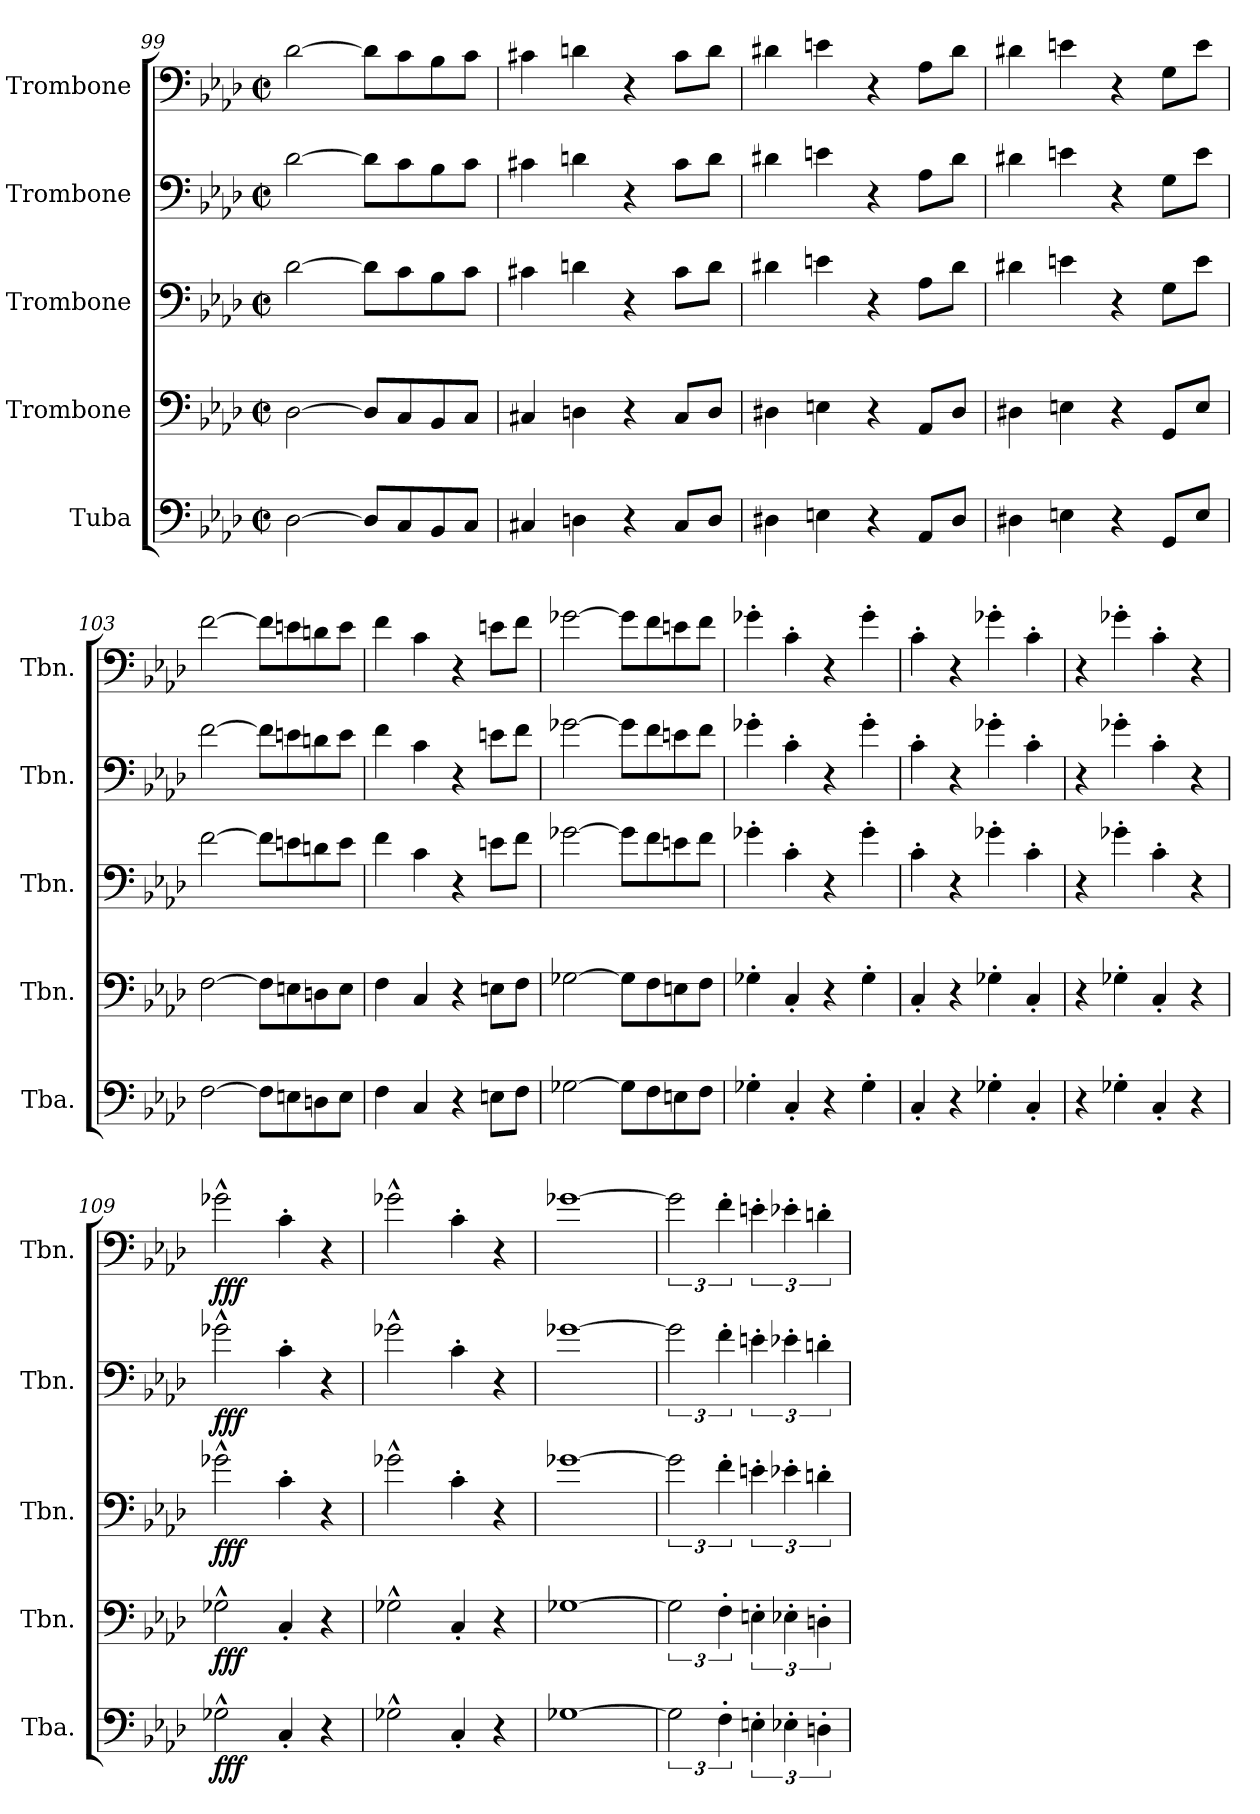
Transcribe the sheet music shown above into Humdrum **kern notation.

**kern	**dynam	**kern	**dynam	**kern	**dynam	**kern	**dynam	**kern	**dynam
*part5	*part5	*part4	*part4	*part3	*part3	*part2	*part2	*part1	*part1
*staff5	*staff5	*staff4	*staff4	*staff3	*staff3	*staff2	*staff2	*staff1	*staff1
*I"Tuba	*	*I"Trombone	*	*I"Trombone	*	*I"Trombone	*	*I"Trombone	*
*I'Tba.	*	*I'Tbn.	*	*I'Tbn.	*	*I'Tbn.	*	*I'Tbn.	*
*clefF4	*	*clefF4	*	*clefF4	*	*clefF4	*	*clefF4	*
*k[b-e-a-d-]	*	*k[b-e-a-d-]	*	*k[b-e-a-d-]	*	*k[b-e-a-d-]	*	*k[b-e-a-d-]	*
*M2/2	*	*M2/2	*	*M2/2	*	*M2/2	*	*M2/2	*
*met(c|)	*	*met(c|)	*	*met(c|)	*	*met(c|)	*	*met(c|)	*
=99	=99	=99	=99	=99	=99	=99	=99	=99	=99
[2D-\	.	[2D-\	.	[2d-\	.	[2d-\	.	[2d-\	.
8D-/L]	.	8D-/L]	.	8d-\L]	.	8d-\L]	.	8d-\L]	.
8C/	.	8C/	.	8c\	.	8c\	.	8c\	.
8BB-/	.	8BB-/	.	8B-\	.	8B-\	.	8B-\	.
8C/J	.	8C/J	.	8c\J	.	8c\J	.	8c\J	.
=100	=100	=100	=100	=100	=100	=100	=100	=100	=100
4C#X/	.	4C#X/	.	4c#X\	.	4c#X\	.	4c#X\	.
4Dn\	.	4Dn\	.	4dn\	.	4dn\	.	4dn\	.
4r	.	4r	.	4r	.	4r	.	4r	.
8C#/L	.	8C#/L	.	8c#\L	.	8c#\L	.	8c#\L	.
8D/J	.	8D/J	.	8d\J	.	8d\J	.	8d\J	.
=101	=101	=101	=101	=101	=101	=101	=101	=101	=101
4D#X\	.	4D#X\	.	4d#X\	.	4d#X\	.	4d#X\	.
4En\	.	4En\	.	4en\	.	4en\	.	4en\	.
4r	.	4r	.	4r	.	4r	.	4r	.
8AA-/L	.	8AA-/L	.	8A-\L	.	8A-\L	.	8A-\L	.
8D#/J	.	8D#/J	.	8d#\J	.	8d#\J	.	8d#\J	.
!!LO:PB:g=z
=102	=102	=102	=102	=102	=102	=102	=102	=102	=102
4D#X\	.	4D#X\	.	4d#X\	.	4d#X\	.	4d#X\	.
4En\	.	4En\	.	4en\	.	4en\	.	4en\	.
4r	.	4r	.	4r	.	4r	.	4r	.
8GG/L	.	8GG/L	.	8G\L	.	8G\L	.	8G\L	.
8E/J	.	8E/J	.	8e\J	.	8e\J	.	8e\J	.
=103	=103	=103	=103	=103	=103	=103	=103	=103	=103
[2F\	.	[2F\	.	[2f\	.	[2f\	.	[2f\	.
8F\L]	.	8F\L]	.	8f\L]	.	8f\L]	.	8f\L]	.
8En\	.	8En\	.	8en\	.	8en\	.	8en\	.
8Dn\	.	8Dn\	.	8dn\	.	8dn\	.	8dn\	.
8E\J	.	8E\J	.	8e\J	.	8e\J	.	8e\J	.
=104	=104	=104	=104	=104	=104	=104	=104	=104	=104
4F\	.	4F\	.	4f\	.	4f\	.	4f\	.
4C/	.	4C/	.	4c\	.	4c\	.	4c\	.
4r	.	4r	.	4r	.	4r	.	4r	.
8En\L	.	8En\L	.	8en\L	.	8en\L	.	8en\L	.
8F\J	.	8F\J	.	8f\J	.	8f\J	.	8f\J	.
=105	=105	=105	=105	=105	=105	=105	=105	=105	=105
*	*	*	*	*	*	*	*	*MM208	*
[2G-X\	.	[2G-X\	.	[2g-X\	.	[2g-X\	.	[2g-X\	.
8G-\L]	.	8G-\L]	.	8g-\L]	.	8g-\L]	.	8g-\L]	.
8F\	.	8F\	.	8f\	.	8f\	.	8f\	.
8En\	.	8En\	.	8en\	.	8en\	.	8en\	.
8F\J	.	8F\J	.	8f\J	.	8f\J	.	8f\J	.
=106	=106	=106	=106	=106	=106	=106	=106	=106	=106
4G-X'\	.	4G-X'\	.	4g-X'\	.	4g-X'\	.	4g-X'\	.
4C'/	.	4C'/	.	4c'\	.	4c'\	.	4c'\	.
4r	.	4r	.	4r	.	4r	.	4r	.
4G-'\	.	4G-'\	.	4g-'\	.	4g-'\	.	4g-'\	.
=107	=107	=107	=107	=107	=107	=107	=107	=107	=107
4C'/	.	4C'/	.	4c'\	.	4c'\	.	4c'\	.
4r	.	4r	.	4r	.	4r	.	4r	.
4G-X'\	.	4G-X'\	.	4g-X'\	.	4g-X'\	.	4g-X'\	.
4C'/	.	4C'/	.	4c'\	.	4c'\	.	4c'\	.
!!LO:LB:g=z
=108	=108	=108	=108	=108	=108	=108	=108	=108	=108
4r	.	4r	.	4r	.	4r	.	4r	.
4G-X'\	.	4G-X'\	.	4g-X'\	.	4g-X'\	.	4g-X'\	.
4C'/	.	4C'/	.	4c'\	.	4c'\	.	4c'\	.
4r	.	4r	.	4r	.	4r	.	4r	.
=109	=109	=109	=109	=109	=109	=109	=109	=109	=109
!	!LO:DY:b	!	!LO:DY:b	!	!LO:DY:b	!	!LO:DY:b	!	!LO:DY:b
2G-X^^\	fff	2G-X^^\	fff	2g-X^^\	fff	2g-X^^\	fff	2g-X^^\	fff
4C'/	.	4C'/	.	4c'\	.	4c'\	.	4c'\	.
4r	.	4r	.	4r	.	4r	.	4r	.
=110	=110	=110	=110	=110	=110	=110	=110	=110	=110
2G-X^^\	.	2G-X^^\	.	2g-X^^\	.	2g-X^^\	.	2g-X^^\	.
4C'/	.	4C'/	.	4c'\	.	4c'\	.	4c'\	.
4r	.	4r	.	4r	.	4r	.	4r	.
=111	=111	=111	=111	=111	=111	=111	=111	=111	=111
[1G-X	.	[1G-X	.	[1g-X	.	[1g-X	.	[1g-X	.
=112	=112	=112	=112	=112	=112	=112	=112	=112	=112
3G-\]	.	3G-\]	.	3g-\]	.	3g-\]	.	3g-\]	.
6F'\	.	6F'\	.	6f'\	.	6f'\	.	6f'\	.
6En'\	.	6En'\	.	6en'\	.	6en'\	.	6en'\	.
6E-X'\	.	6E-X'\	.	6e-X'\	.	6e-X'\	.	6e-X'\	.
6Dn'\	.	6Dn'\	.	6dn'\	.	6dn'\	.	6dn'\	.
=	=	=	=	=	=	=	=	=	=
*-	*-	*-	*-	*-	*-	*-	*-	*-	*-
